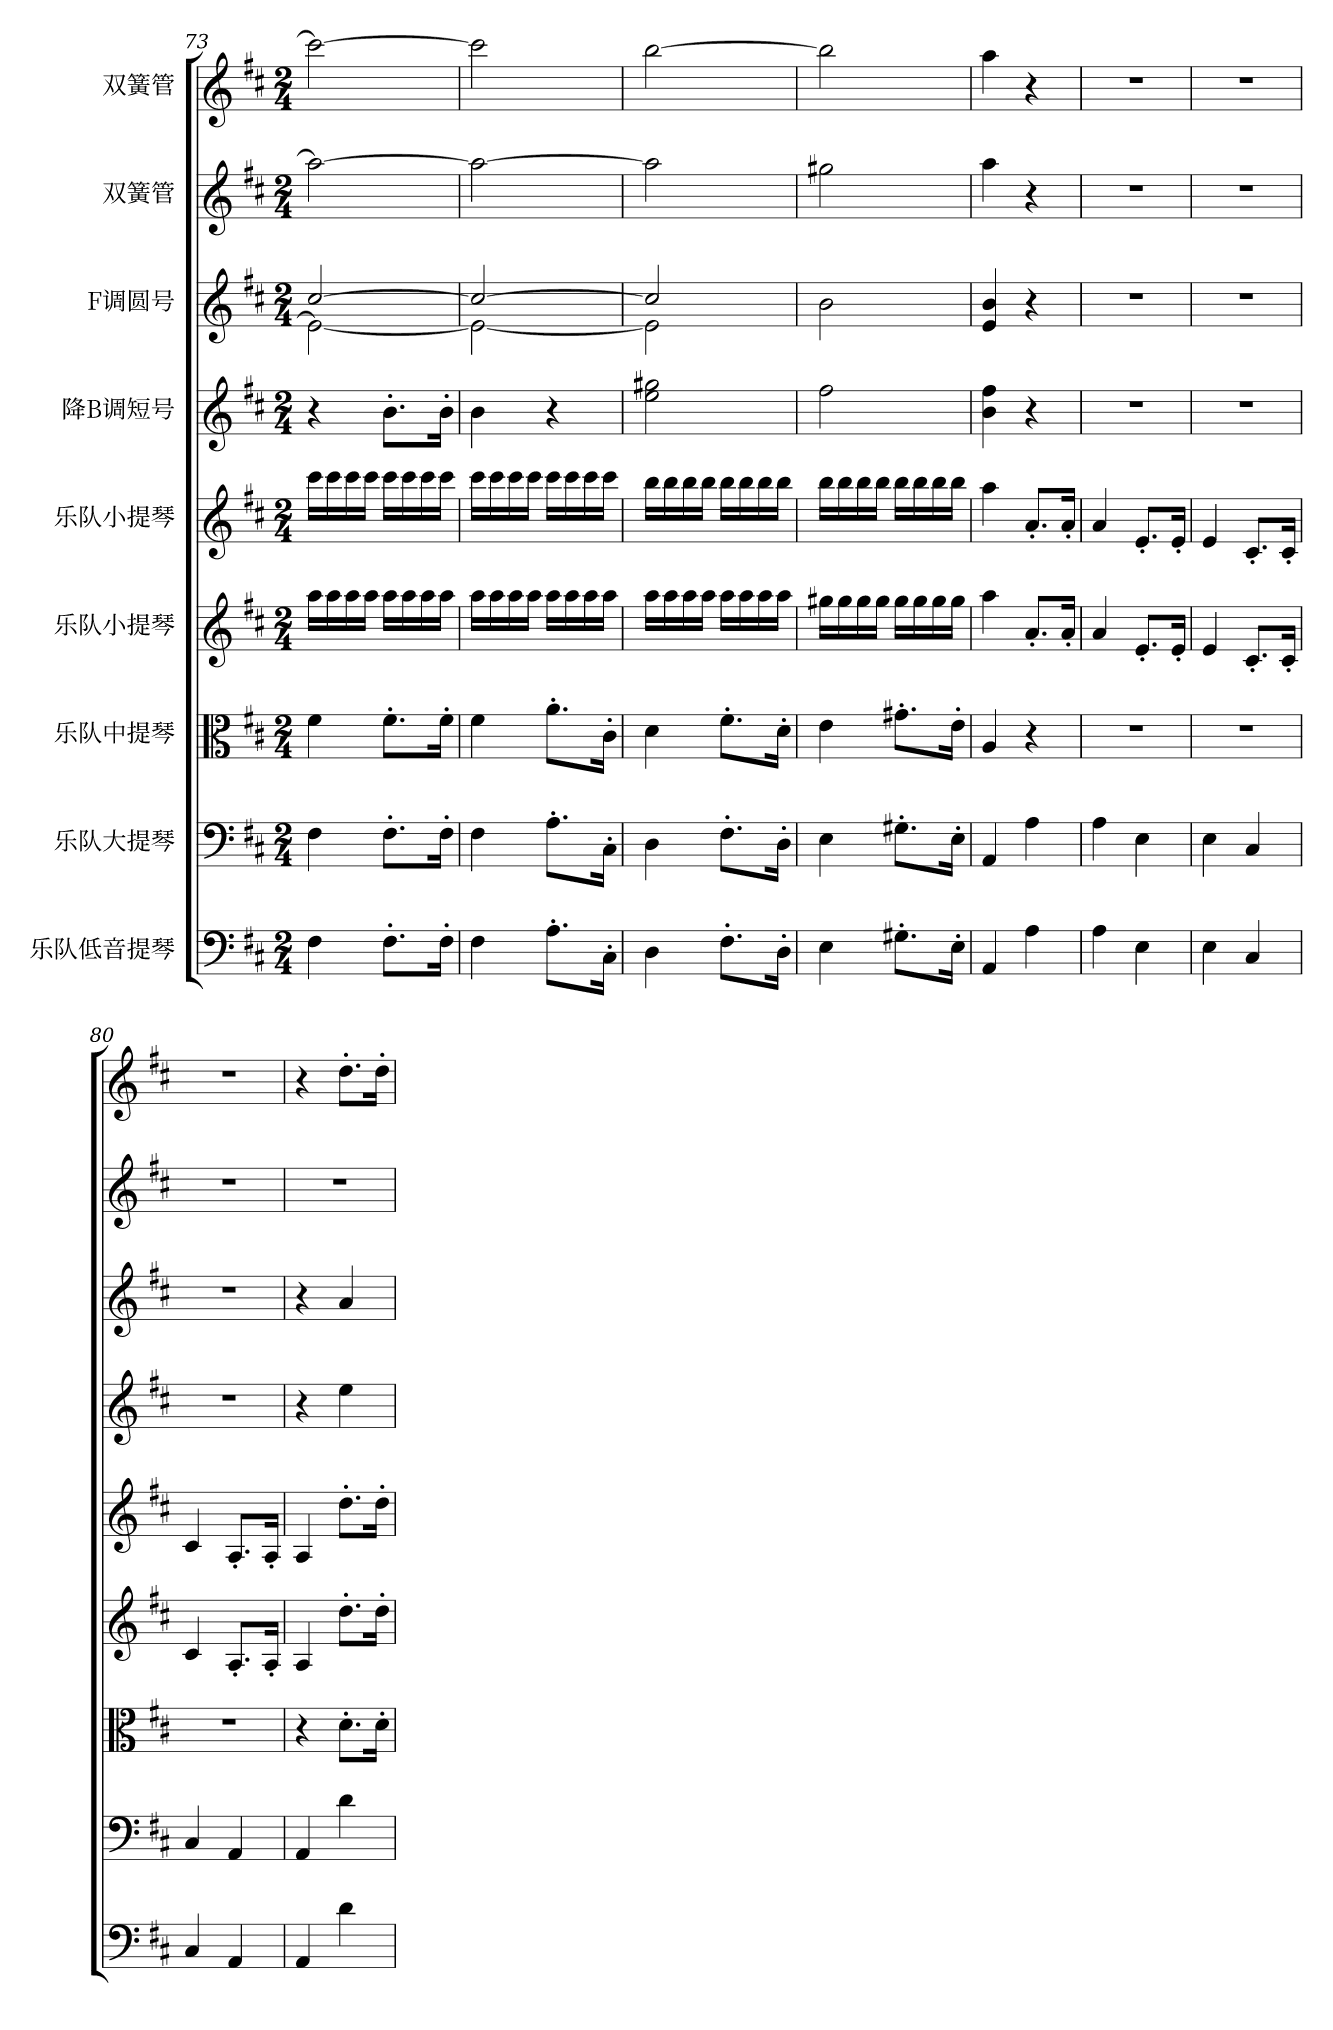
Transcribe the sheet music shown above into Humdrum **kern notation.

**kern	**kern	**kern	**kern	**kern	**kern	**kern	**kern	**kern
*part9	*part8	*part7	*part6	*part5	*part4	*part3	*part2	*part1
*staff9	*staff8	*staff7	*staff6	*staff5	*staff4	*staff3	*staff2	*staff1
*I"乐队低音提琴	*I"乐队大提琴	*I"乐队中提琴	*I"乐队小提琴	*I"乐队小提琴	*I"降B调短号	*I"F调圆号	*I"双簧管	*I"双簧管
*clefF4	*clefF4	*clefC3	*clefG2	*clefG2	*clefG2	*clefG2	*clefG2	*clefG2
*ITrd7c12	*	*	*	*	*ITrd1c2	*ITrd4c7	*	*
*k[f#c#]	*k[f#c#]	*k[f#c#]	*k[f#c#]	*k[f#c#]	*k[]	*k[f#]	*k[f#c#]	*k[f#c#]
*M2/4	*M2/4	*M2/4	*M2/4	*M2/4	*M2/4	*M2/4	*M2/4	*M2/4
=73	=73	=73	=73	=73	=73	=73	=73	=73
*	*	*	*	*	*	*^	*	*
4FF#\	4F#\	4f#\	16aa\LL	16ccc#\LL	4r	[2f#/	2A\_	2aa\_	2ccc#\_
.	.	.	16aa\	16ccc#\	.	.	.	.	.
.	.	.	16aa\	16ccc#\	.	.	.	.	.
.	.	.	16aa\JJ	16ccc#\JJ	.	.	.	.	.
8.FF#'\L	8.F#'\L	8.f#'\L	16aa\LL	16ccc#\LL	8.a'\L	.	.	.	.
.	.	.	16aa\	16ccc#\	.	.	.	.	.
.	.	.	16aa\	16ccc#\	.	.	.	.	.
16FF#'\Jk	16F#'\Jk	16f#'\Jk	16aa\JJ	16ccc#\JJ	16a'\Jk	.	.	.	.
!!LO:PB:g=z
=74	=74	=74	=74	=74	=74	=74	=74	=74	=74
4FF#\	4F#\	4f#\	16aa\LL	16ccc#\LL	4a\	2f#/_	2A\_	2aa\_	2ccc#\]
.	.	.	16aa\	16ccc#\	.	.	.	.	.
.	.	.	16aa\	16ccc#\	.	.	.	.	.
.	.	.	16aa\JJ	16ccc#\JJ	.	.	.	.	.
8.AA'\L	8.A'\L	8.a'\L	16aa\LL	16ccc#\LL	4r	.	.	.	.
.	.	.	16aa\	16ccc#\	.	.	.	.	.
.	.	.	16aa\	16ccc#\	.	.	.	.	.
16CC#'\Jk	16C#'\Jk	16c#'\Jk	16aa\JJ	16ccc#\JJ	.	.	.	.	.
=75	=75	=75	=75	=75	=75	=75	=75	=75	=75
4DD\	4D\	4d\	16aa\LL	16bb\LL	2dd\ 2ff#X\	2f#/]	2A\]	2aa\]	[2bb\
.	.	.	16aa\	16bb\	.	.	.	.	.
.	.	.	16aa\	16bb\	.	.	.	.	.
.	.	.	16aa\JJ	16bb\JJ	.	.	.	.	.
8.FF#'\L	8.F#'\L	8.f#'\L	16aa\LL	16bb\LL	.	.	.	.	.
.	.	.	16aa\	16bb\	.	.	.	.	.
.	.	.	16aa\	16bb\	.	.	.	.	.
16DD'\Jk	16D'\Jk	16d'\Jk	16aa\JJ	16bb\JJ	.	.	.	.	.
*	*	*	*	*	*	*v	*v	*	*
=76	=76	=76	=76	=76	=76	=76	=76	=76
4EE\	4E\	4e\	16gg#X\LL	16bb\LL	2ee\	2e\	2gg#X\	2bb\]
.	.	.	16gg#\	16bb\	.	.	.	.
.	.	.	16gg#\	16bb\	.	.	.	.
.	.	.	16gg#\JJ	16bb\JJ	.	.	.	.
8.GG#X'\L	8.G#X'\L	8.g#X'\L	16gg#\LL	16bb\LL	.	.	.	.
.	.	.	16gg#\	16bb\	.	.	.	.
.	.	.	16gg#\	16bb\	.	.	.	.
16EE'\Jk	16E'\Jk	16e'\Jk	16gg#\JJ	16bb\JJ	.	.	.	.
=77	=77	=77	=77	=77	=77	=77	=77	=77
*	*	*	*	*	*	*	*	*MM176
4AAA/	4AA/	4A/	4aa\	4aa\	4a\ 4ee\	4A/ 4e/	4aa\	4aa\
4AA\	4A\	4r	8.a'/L	8.a'/L	4r	4r	4r	4r
.	.	.	16a'/Jk	16a'/Jk	.	.	.	.
!!LO:PB:g=z
=78	=78	=78	=78	=78	=78	=78	=78	=78
4AA\	4A\	2r	4a/	4a/	2r	2r	2r	2r
4EE\	4E\	.	8.e'/L	8.e'/L	.	.	.	.
.	.	.	16e'/Jk	16e'/Jk	.	.	.	.
=79	=79	=79	=79	=79	=79	=79	=79	=79
4EE\	4E\	2r	4e/	4e/	2r	2r	2r	2r
4CC#/	4C#/	.	8.c#'/L	8.c#'/L	.	.	.	.
.	.	.	16c#'/Jk	16c#'/Jk	.	.	.	.
=80	=80	=80	=80	=80	=80	=80	=80	=80
4CC#/	4C#/	2r	4c#/	4c#/	2r	2r	2r	2r
4AAA/	4AA/	.	8.A'/L	8.A'/L	.	.	.	.
.	.	.	16A'/Jk	16A'/Jk	.	.	.	.
=81	=81	=81	=81	=81	=81	=81	=81	=81
*	*	*	*	*	*	*	*	*MM180
4AAA/	4AA/	4r	4A/	4A/	4r	4r	2r	4r
4D\	4d\	8.d'\L	8.dd'\L	8.dd'\L	4dd\	4d/	.	8.dd'\L
.	.	16d'\Jk	16dd'\Jk	16dd'\Jk	.	.	.	16dd'\Jk
=	=	=	=	=	=	=	=	=
*-	*-	*-	*-	*-	*-	*-	*-	*-
